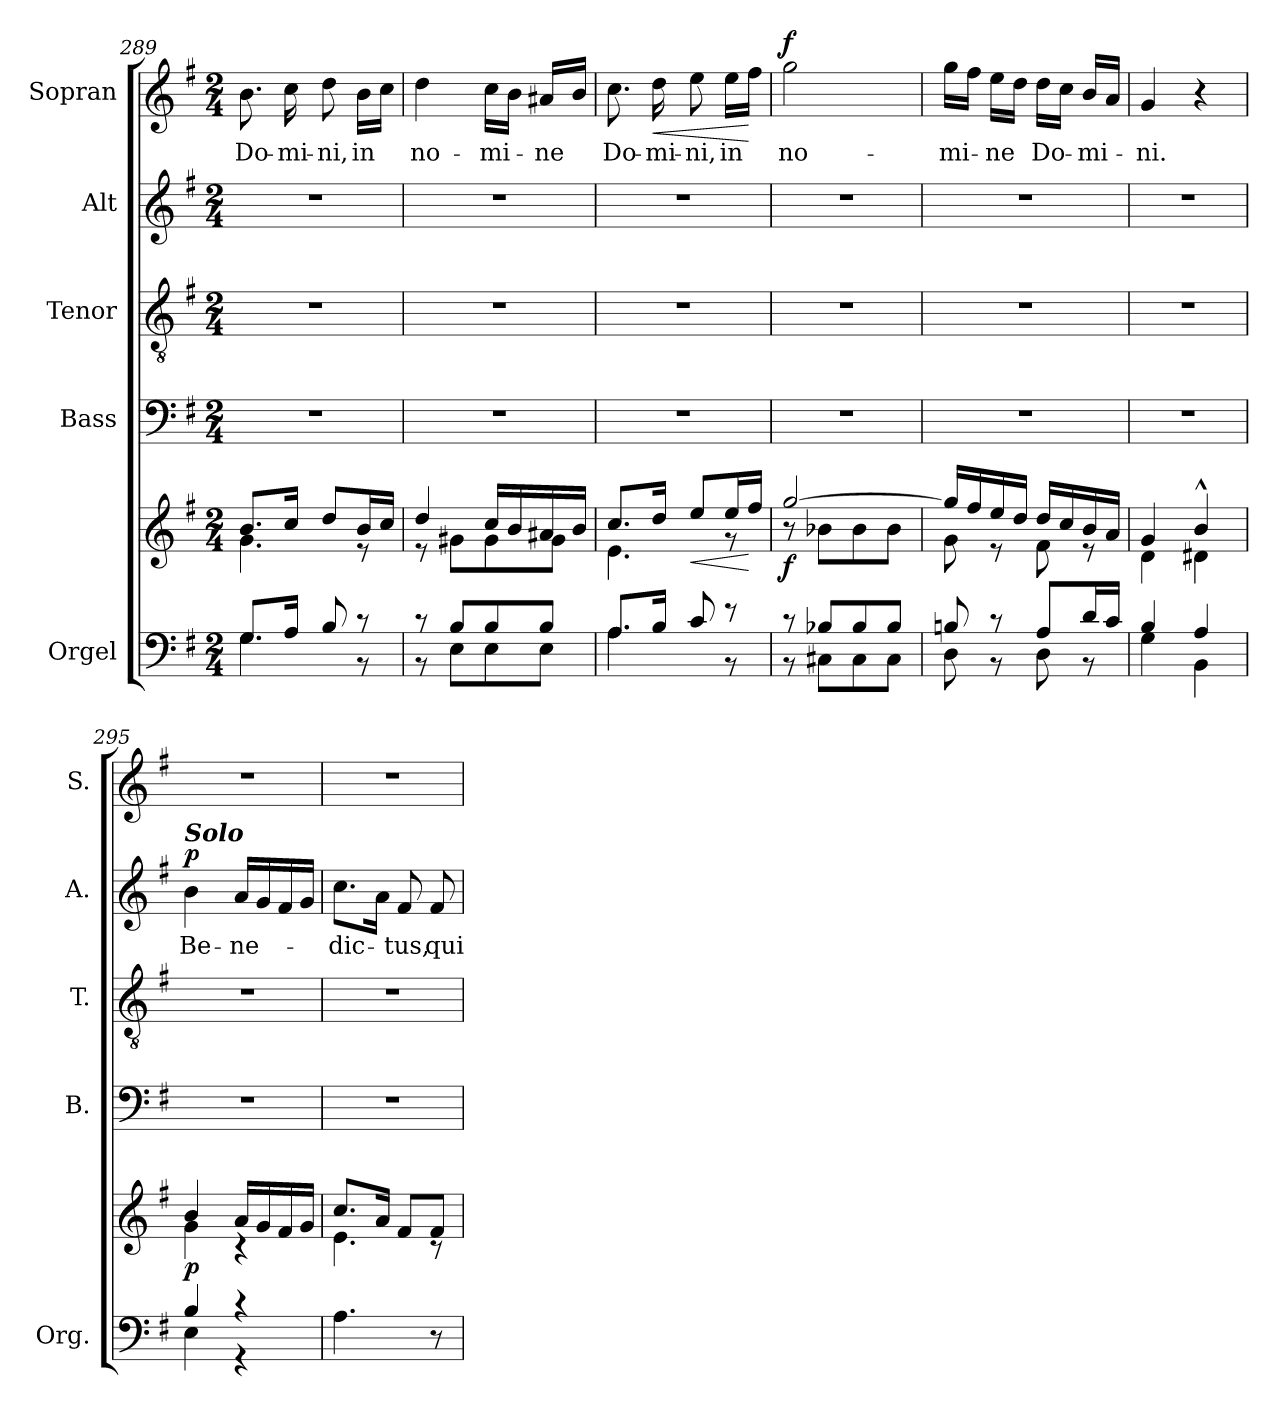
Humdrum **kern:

**kern	**kern	**dynam	**kern	**kern	**kern	**text	**dynam	**kern	**text	**dynam
*part5	*part5	*part5	*part4	*part3	*part2	*part2	*part2	*part1	*part1	*part1
*staff6	*staff5	*staff5/6	*staff4	*staff3	*staff2	*staff2	*staff2	*staff1	*staff1	*staff1
*I"Orgel	*	*	*I"Bass	*I"Tenor	*I"Alt	*	*	*I"Sopran	*	*
*I'Org.	*	*	*I'B.	*I'T.	*I'A.	*	*	*I'S.	*	*
*clefF4	*clefG2	*	*clefF4	*clefGv2	*clefG2	*	*	*clefG2	*	*
*k[f#]	*k[f#]	*	*k[f#]	*k[f#]	*k[f#]	*	*	*k[f#]	*	*
*G:	*G:	*	*G:	*G:	*G:	*	*	*G:	*	*
*M2/4	*M2/4	*	*M2/4	*M2/4	*M2/4	*	*	*M2/4	*	*
=289	=289	=289	=289	=289	=289	=289	=289	=289	=289	=289
*^	*^	*	*	*	*	*	*	*	*	*
!	!	!	!	!	!	!	!	!	!	!	!LO:LY:b	!
8.G/L	4.G\	8.b/L	4.g\	.	2r	2r	2r	.	.	8.b\	Do-	.
!	!	!	!	!	!	!	!	!	!	!	!LO:LY:b	!
16A/Jk	.	16cc/Jk	.	.	.	.	.	.	.	16cc\	-mi-	.
!	!	!	!	!	!	!	!	!	!	!	!LO:LY:b	!
8B/	.	8dd/L	.	.	.	.	.	.	.	8dd\	-ni,	.
!	!	!	!	!	!	!	!	!	!	!	!LO:LY:b	!
8r	8r	16b/L	8re	.	.	.	.	.	.	16b\LL	in	.
.	.	16cc/JJ	.	.	.	.	.	.	.	16cc\JJ	.	.
=290	=290	=290	=290	=290	=290	=290	=290	=290	=290	=290	=290	=290
!	!	!	!	!	!	!	!	!	!	!	!LO:LY:b	!
8r	8r	4dd/	8re	.	2r	2r	2r	.	.	4dd\	no-	.
8B/L	8E\L	.	8g#X\L	.	.	.	.	.	.	.	.	.
!	!	!	!	!	!	!	!	!	!	!	!LO:LY:b	!
8B/	8E\	16cc/LL	8g#\	.	.	.	.	.	.	16cc\LL	-mi-	.
.	.	16b/	.	.	.	.	.	.	.	16b\JJ	.	.
!	!	!	!	!	!	!	!	!	!	!	!LO:LY:b	!
8B/J	8E\J	16a#X/	8g#\J	.	.	.	.	.	.	16a#X/LL	-ne	.
.	.	16b/JJ	.	.	.	.	.	.	.	16b/JJ	.	.
=291	=291	=291	=291	=291	=291	=291	=291	=291	=291	=291	=291	=291
!	!	!	!	!	!	!	!	!	!	!	!LO:LY:b	!
8.A/L	4.A\	8.cc/L	4.e\	.	2r	2r	2r	.	.	8.cc\	Do-	.
!	!	!	!	!	!	!	!	!	!	!	!LO:LY:b	!LO:HP:b
16B/Jk	.	16dd/Jk	.	.	.	.	.	.	.	16dd\	-mi-	<
!	!	!	!	!LO:HP:b	!	!	!	!	!	!	!LO:LY:b	!
8c/	.	8ee/L	.	<	.	.	.	.	.	8ee\	-ni,	.
!	!	!	!	!	!	!	!	!	!	!	!LO:LY:b	!
8r	8r	16ee/L	8rf	.	.	.	.	.	.	16ee\LL	in	.
.	.	16ff#/JJ	.	[	.	.	.	.	.	16ff#\JJ	.	[
=292	=292	=292	=292	=292	=292	=292	=292	=292	=292	=292	=292	=292
!	!	!	!	!LO:DY:b	!	!	!	!	!	!	!LO:LY:b	!LO:DY:a
8r	8r	[>2gg/	8ra	f	2r	2r	2r	.	.	2gg\	no-	f
8B-X/L	8C#X\L	.	8b-X\L	.	.	.	.	.	.	.	.	.
8B-/	8C#\	.	8b-\	.	.	.	.	.	.	.	.	.
8B-/J	8C#\J	.	8b-\J	.	.	.	.	.	.	.	.	.
!!LO:PB:g=z
=293	=293	=293	=293	=293	=293	=293	=293	=293	=293	=293	=293	=293
!	!	!	!	!	!	!	!	!	!	!	!LO:LY:b	!
8Bn/	8D\	16gg/LL]	8g\	.	2r	2r	2r	.	.	16gg\LL	-mi-	.
.	.	16ff#/	.	.	.	.	.	.	.	16ff#\JJ	.	.
!	!	!	!	!	!	!	!	!	!	!	!LO:LY:b	!
8r	8r	16ee/	8re	.	.	.	.	.	.	16ee\LL	-ne	.
.	.	16dd/JJ	.	.	.	.	.	.	.	16dd\JJ	.	.
!	!	!	!	!	!	!	!	!	!	!	!LO:LY:b	!
8A/L	8D\	16dd/LL	8f#\	.	.	.	.	.	.	16dd\LL	Do-	.
.	.	16cc/	.	.	.	.	.	.	.	16cc\JJ	.	.
!	!	!	!	!	!	!	!	!	!	!	!LO:LY:b	!
16d/L	8r	16b/	8re	.	.	.	.	.	.	16b/LL	-mi-	.
16c/JJ	.	16a/JJ	.	.	.	.	.	.	.	16a/JJ	.	.
=294	=294	=294	=294	=294	=294	=294	=294	=294	=294	=294	=294	=294
!	!	!	!	!	!	!	!	!	!	!	!LO:LY:b	!
4B/	4G\	4g/	4d\	.	2r	2r	2r	.	.	4g/	-ni.	.
4A/	4BB\	4b^^>/	4d#X\	.	.	.	.	.	.	4r	.	.
=295	=295	=295	=295	=295	=295	=295	=295	=295	=295	=295	=295	=295
!	!	!	!	!	!	!	!LO:TX:a:Bi:t=Solo	!	!	!	!	!
!	!	!	!	!LO:DY:b	!	!	!	!LO:LY:b	!LO:DY:a	!	!	!
4B/	4E\	4b/	4g\	p	2r	2r	4b\	Be-	p	2r	.	.
!	!	!	!	!	!	!	!	!LO:LY:b	!	!	!	!
4r	4r	16a/LL	4rc	.	.	.	16a/LL	-ne-	.	.	.	.
.	.	16g/	.	.	.	.	16g/	.	.	.	.	.
.	.	16f#/	.	.	.	.	16f#/	.	.	.	.	.
.	.	16g/JJ	.	.	.	.	16g/JJ	.	.	.	.	.
*v	*v	*	*	*	*	*	*	*	*	*	*	*
=296	=296	=296	=296	=296	=296	=296	=296	=296	=296	=296	=296
!	!	!	!	!	!	!	!LO:LY:b	!	!	!	!
4.A\	8.cc/L	4.e\	.	2r	2r	8.cc\L	-dic-	.	2r	.	.
.	16a/Jk	.	.	.	.	16a\Jk	.	.	.	.	.
!	!	!	!	!	!	!	!LO:LY:b	!	!	!	!
.	8f#/L	.	.	.	.	8f#/	-tus,	.	.	.	.
!	!	!	!	!	!	!	!LO:LY:b	!	!	!	!
8r	8f#/J	8rB	.	.	.	8f#/	qui	.	.	.	.
*	*v	*v	*	*	*	*	*	*	*	*	*
=	=	=	=	=	=	=	=	=	=	=
*-	*-	*-	*-	*-	*-	*-	*-	*-	*-	*-
